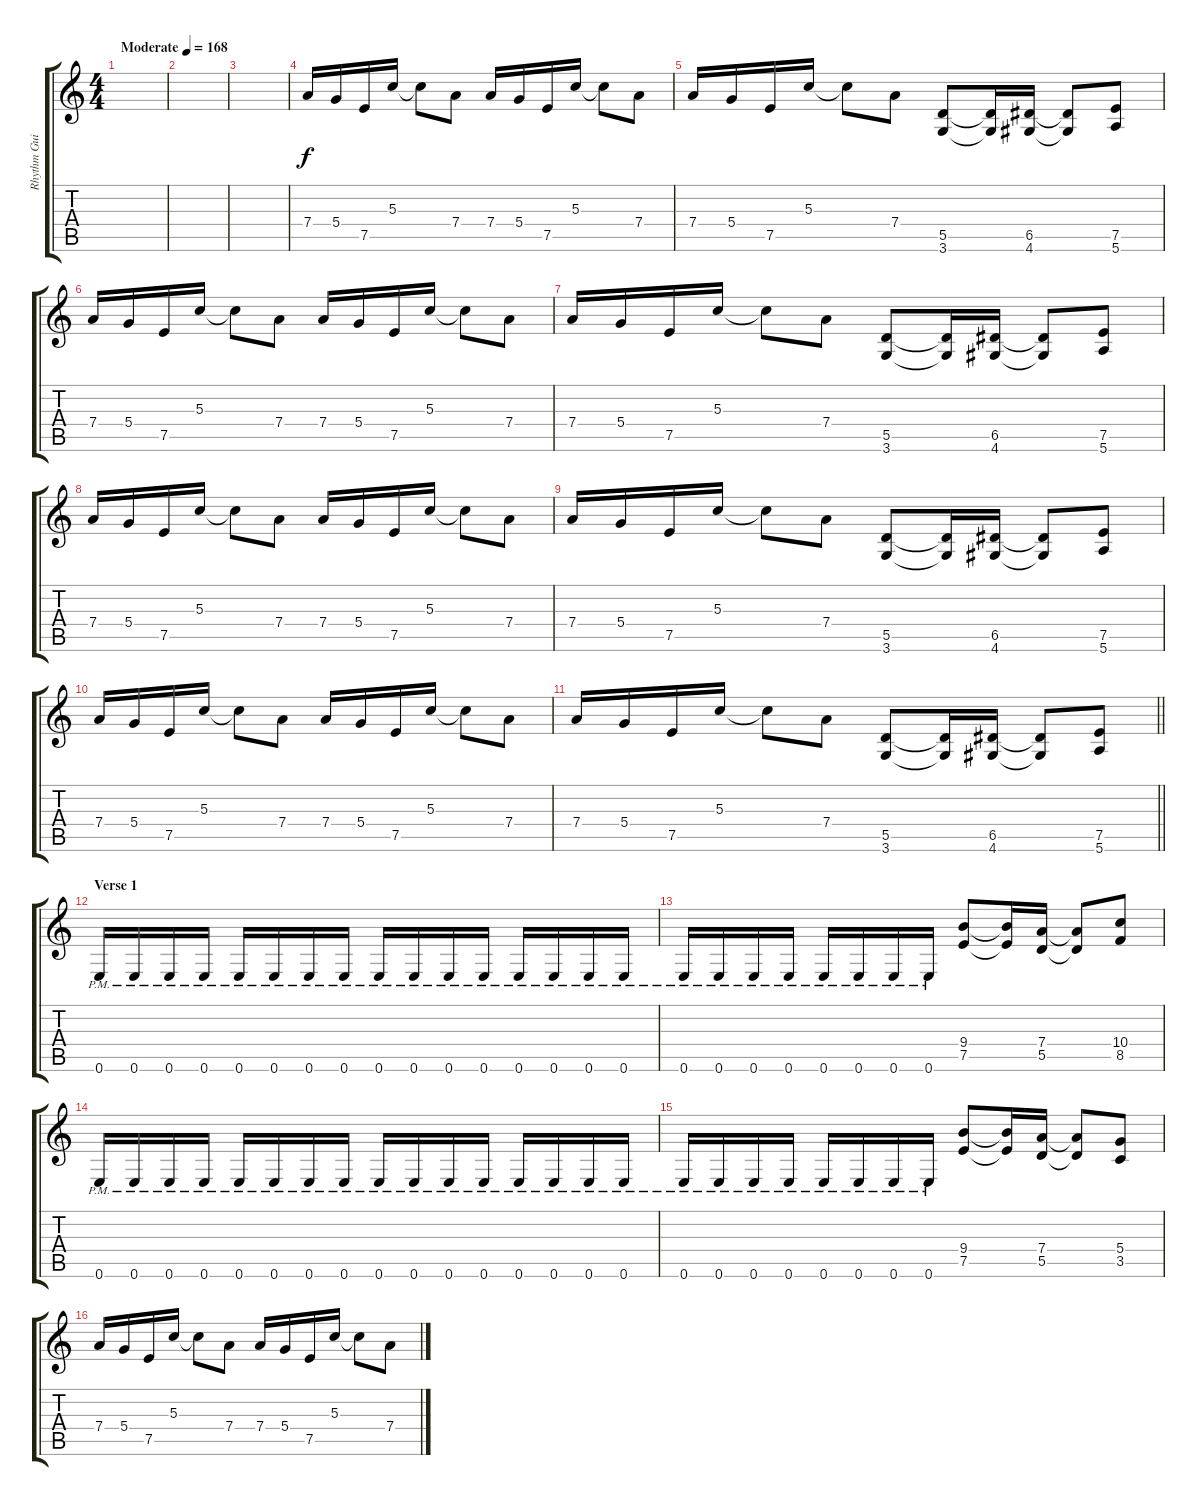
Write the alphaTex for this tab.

\track ("Rhythm Guitar 1" "Rhythm Gui") {instrument distortionguitar}
\staff {score tabs}
\tuning (E4 B3 G3 D3 A2 E2) {hide}
\ts (4 4)
\tempo (168 "Moderate")
\clef g2
\ks c
|
|
|
7.4.16 5.4.16 7.5.16 5.3.16 5.3{t}.8 7.4.8 7.4.16 5.4.16 7.5.16 5.3.16 5.3{t}.8 7.4.8 |
7.4.16 5.4.16 7.5.16 5.3.16 5.3{t}.8 7.4.8 (5.5 3.6).8 (5.5{t} 3.6{t}).16 (6.5 4.6).16 (6.5{t} 4.6{t}).8 (7.5 5.6).8 |
7.4.16 5.4.16 7.5.16 5.3.16 5.3{t}.8 7.4.8 7.4.16 5.4.16 7.5.16 5.3.16 5.3{t}.8 7.4.8 |
7.4.16 5.4.16 7.5.16 5.3.16 5.3{t}.8 7.4.8 (5.5 3.6).8 (5.5{t} 3.6{t}).16 (6.5 4.6).16 (6.5{t} 4.6{t}).8 (7.5 5.6).8 |
7.4.16 5.4.16 7.5.16 5.3.16 5.3{t}.8 7.4.8 7.4.16 5.4.16 7.5.16 5.3.16 5.3{t}.8 7.4.8 |
7.4.16 5.4.16 7.5.16 5.3.16 5.3{t}.8 7.4.8 (5.5 3.6).8 (5.5{t} 3.6{t}).16 (6.5 4.6).16 (6.5{t} 4.6{t}).8 (7.5 5.6).8 |
7.4.16 5.4.16 7.5.16 5.3.16 5.3{t}.8 7.4.8 7.4.16 5.4.16 7.5.16 5.3.16 5.3{t}.8 7.4.8 |
\barLineRight lightlight
7.4.16 5.4.16 7.5.16 5.3.16 5.3{t}.8 7.4.8 (5.5 3.6).8 (5.5{t} 3.6{t}).16 (6.5 4.6).16 (6.5{t} 4.6{t}).8 (7.5 5.6).8 |
\section ("" "Verse 1")
0.6{pm}.16 0.6{pm}.16 0.6{pm}.16 0.6{pm}.16 0.6{pm}.16 0.6{pm}.16 0.6{pm}.16 0.6{pm}.16 0.6{pm}.16 0.6{pm}.16 0.6{pm}.16 0.6{pm}.16 0.6{pm}.16 0.6{pm}.16 0.6{pm}.16 0.6{pm}.16 |
0.6{pm}.16 0.6{pm}.16 0.6{pm}.16 0.6{pm}.16 0.6{pm}.16 0.6{pm}.16 0.6{pm}.16 0.6{pm}.16 (9.4 7.5).8 (9.4{t} 7.5{t}).16 (7.4 5.5).16 (7.4{t} 5.5{t}).8 (10.4 8.5).8 |
0.6{pm}.16 0.6{pm}.16 0.6{pm}.16 0.6{pm}.16 0.6{pm}.16 0.6{pm}.16 0.6{pm}.16 0.6{pm}.16 0.6{pm}.16 0.6{pm}.16 0.6{pm}.16 0.6{pm}.16 0.6{pm}.16 0.6{pm}.16 0.6{pm}.16 0.6{pm}.16 |
0.6{pm}.16 0.6{pm}.16 0.6{pm}.16 0.6{pm}.16 0.6{pm}.16 0.6{pm}.16 0.6{pm}.16 0.6{pm}.16 (9.4 7.5).8 (9.4{t} 7.5{t}).16 (7.4 5.5).16 (7.4{t} 5.5{t}).8 (5.4 3.5).8 |
7.4.16 5.4.16 7.5.16 5.3.16 5.3{t}.8 7.4.8 7.4.16 5.4.16 7.5.16 5.3.16 5.3{t}.8 7.4.8
